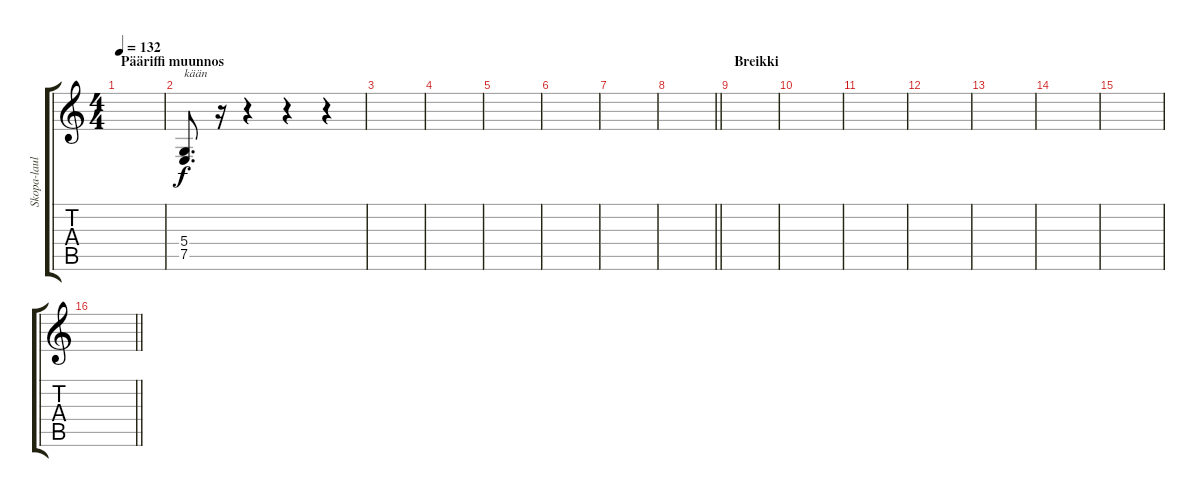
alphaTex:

\track ("Skopa-laulu" "Skopa-laul") {instrument cello}
\staff {score tabs}
\tuning (E4 B3 G3 D3 A2 E2) {hide}
\ts (4 4)
\section ("" "Pääriffi muunnos")
\tempo 132
\clef g2
\ks c
|
(5.4 7.5).8{d txt "kään"} r.16 r.4 r.4 r.4 |
|
|
|
|
|
\barLineRight lightlight
|
\section ("" "Breikki")
|
|
|
|
|
|
|
\barLineRight lightlight
